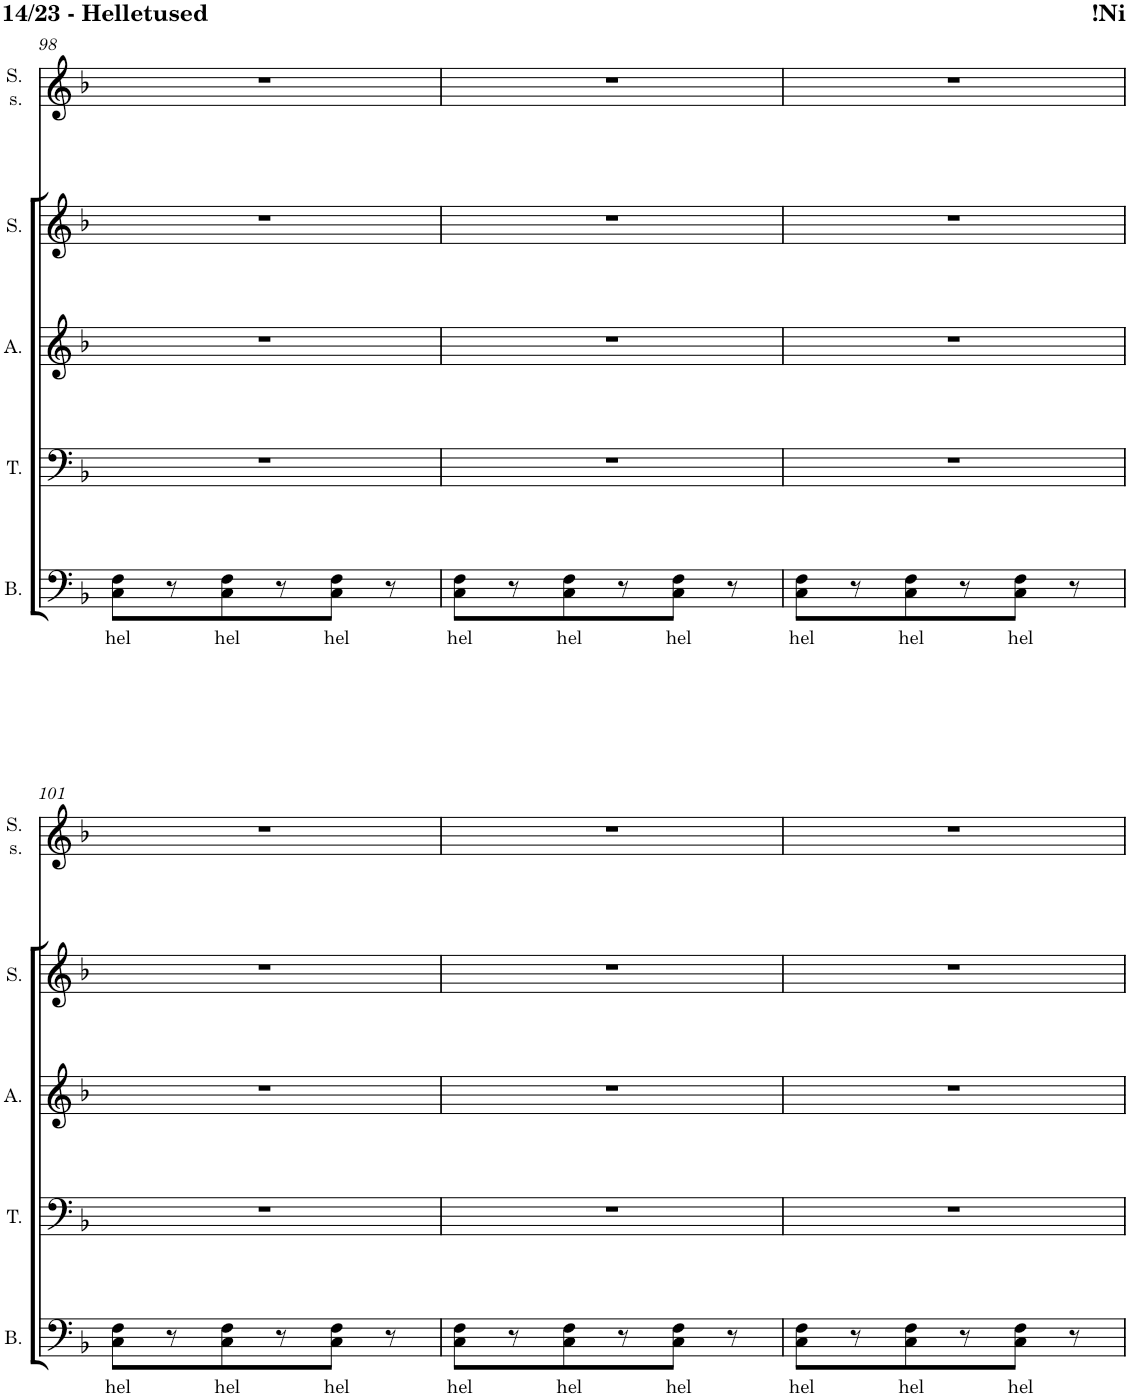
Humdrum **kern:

**kern	**text	**kern	**kern	**kern	**kern
*part5	*part5	*part4	*part3	*part2	*part1
*staff5	*staff5	*staff4	*staff3	*staff2	*staff1
*I"Bass	*	*I"Tenor	*I"Alto	*I"Soprano	*I"Soprano Solo
*I'B.	*	*I'T.	*I'A.	*I'S.	*I'S. s.
!!LO:PB:g=z
*clefF4	*	*clefF4	*clefG2	*clefG2	*clefG2
*k[b-]	*	*k[b-]	*k[b-]	*k[b-]	*k[b-]
*M3/4	*	*M3/4	*M3/4	*M3/4	*M3/4
=98	=98	=98	=98	=98	=98
!	!LO:LY:b	!	!	!	!
8C\ 8F\L	hel	2.r	2.r	2.r	2.r
8r	.	.	.	.	.
!	!LO:LY:b	!	!	!	!
8C\ 8F\	hel	.	.	.	.
8r	.	.	.	.	.
!	!LO:LY:b	!	!	!	!
8C\ 8F\J	hel	.	.	.	.
8r	.	.	.	.	.
=99	=99	=99	=99	=99	=99
!	!LO:LY:b	!	!	!	!
8C\ 8F\L	hel	2.r	2.r	2.r	2.r
8r	.	.	.	.	.
!	!LO:LY:b	!	!	!	!
8C\ 8F\	hel	.	.	.	.
8r	.	.	.	.	.
!	!LO:LY:b	!	!	!	!
8C\ 8F\J	hel	.	.	.	.
8r	.	.	.	.	.
=100	=100	=100	=100	=100	=100
!	!LO:LY:b	!	!	!	!
8C\ 8F\L	hel	2.r	2.r	2.r	2.r
8r	.	.	.	.	.
!	!LO:LY:b	!	!	!	!
8C\ 8F\	hel	.	.	.	.
8r	.	.	.	.	.
!	!LO:LY:b	!	!	!	!
8C\ 8F\J	hel	.	.	.	.
8r	.	.	.	.	.
!!LO:LB:g=z
=101	=101	=101	=101	=101	=101
!	!LO:LY:b	!	!	!	!
8C\ 8F\L	hel	2.r	2.r	2.r	2.r
8r	.	.	.	.	.
!	!LO:LY:b	!	!	!	!
8C\ 8F\	hel	.	.	.	.
8r	.	.	.	.	.
!	!LO:LY:b	!	!	!	!
8C\ 8F\J	hel	.	.	.	.
8r	.	.	.	.	.
=102	=102	=102	=102	=102	=102
!	!LO:LY:b	!	!	!	!
8C\ 8F\L	hel	2.r	2.r	2.r	2.r
8r	.	.	.	.	.
!	!LO:LY:b	!	!	!	!
8C\ 8F\	hel	.	.	.	.
8r	.	.	.	.	.
!	!LO:LY:b	!	!	!	!
8C\ 8F\J	hel	.	.	.	.
8r	.	.	.	.	.
=103	=103	=103	=103	=103	=103
!	!LO:LY:b	!	!	!	!
8C\ 8F\L	hel	2.r	2.r	2.r	2.r
8r	.	.	.	.	.
!	!LO:LY:b	!	!	!	!
8C\ 8F\	hel	.	.	.	.
8r	.	.	.	.	.
!	!LO:LY:b	!	!	!	!
8C\ 8F\J	hel	.	.	.	.
8r	.	.	.	.	.
=	=	=	=	=	=
*-	*-	*-	*-	*-	*-
